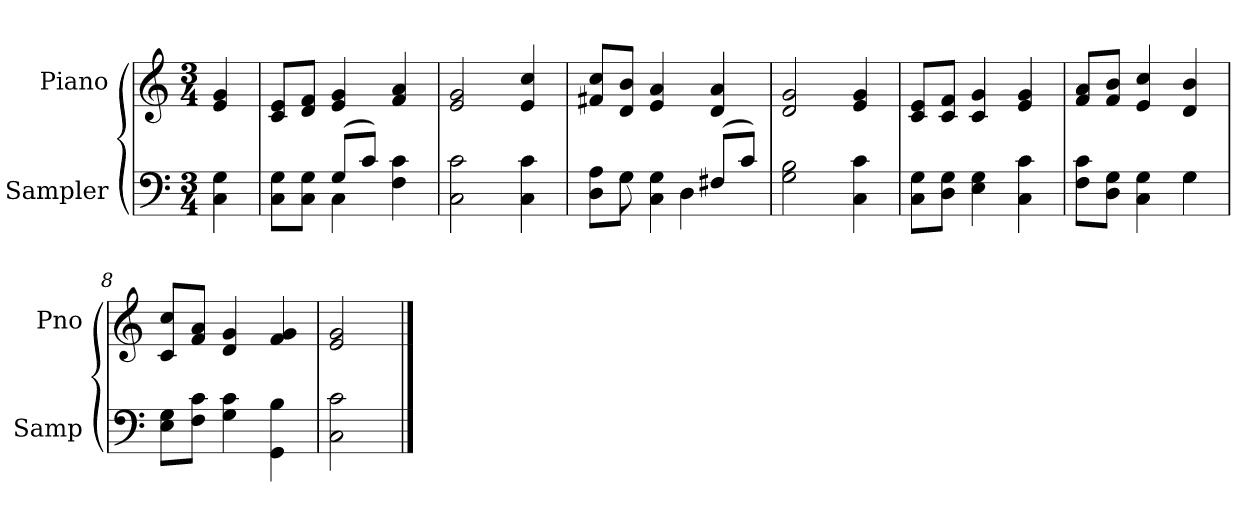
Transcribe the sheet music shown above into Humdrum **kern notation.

**kern	**kern
*part2	*part1
*staff2	*staff1
*I"Sampler	*I"Piano
*I'Samp	*I'Pno
*clefF4	*clefG2
*M3/4	*M3/4
=1	=1
4C\ 4G\	4e/ 4g/
=2	=2
*^	*
8C\ 8G\L	4ryy	8c/ 8e/L
8C\ 8G\J	.	8d/ 8f/J
(8G/L	4C	4e/ 4g/
8c/J)	.	.
4F\ 4c\	4ryy	4f/ 4a/
*v	*v	*
=3	=3
2C\ 2c\	2e/ 2g/
4C\ 4c\	4e/ 4cc/
=4	=4
*^	*
8D\ 8A\L	8ryy	8f#X/ 8cc/L
8G\J	8G	8d/ 8b/J
4C\ 4G\	8ryy	4e/ 4a/
.	4D	.
(8F#X/L	.	4d/ 4a/
8c/J)	8ryy	.
*v	*v	*
=5	=5
2G\ 2B\	2d/ 2g/
4C\ 4c\	4e/ 4g/
=6	=6
8C\ 8G\L	8c/ 8e/L
8D\ 8G\J	8c/ 8f/J
4E\ 4G\	4c/ 4g/
4C\ 4c\	4e/ 4g/
=7	=7
*^	*
8F\ 8c\L	2ryy	8f/ 8a/L
8D\ 8G\J	.	8f/ 8b/J
4C\ 4G\	.	4e/ 4cc/
4G\	4G	4d/ 4b/
*v	*v	*
=8	=8
8E\ 8G\L	8c/ 8cc/L
8F\ 8c\J	8f/ 8a/J
4G\ 4c\	4d/ 4g/
4GG\ 4B\	4f/ 4g/
=9	=9
2C\ 2c\	2e/ 2g/
==	==
*-	*-
